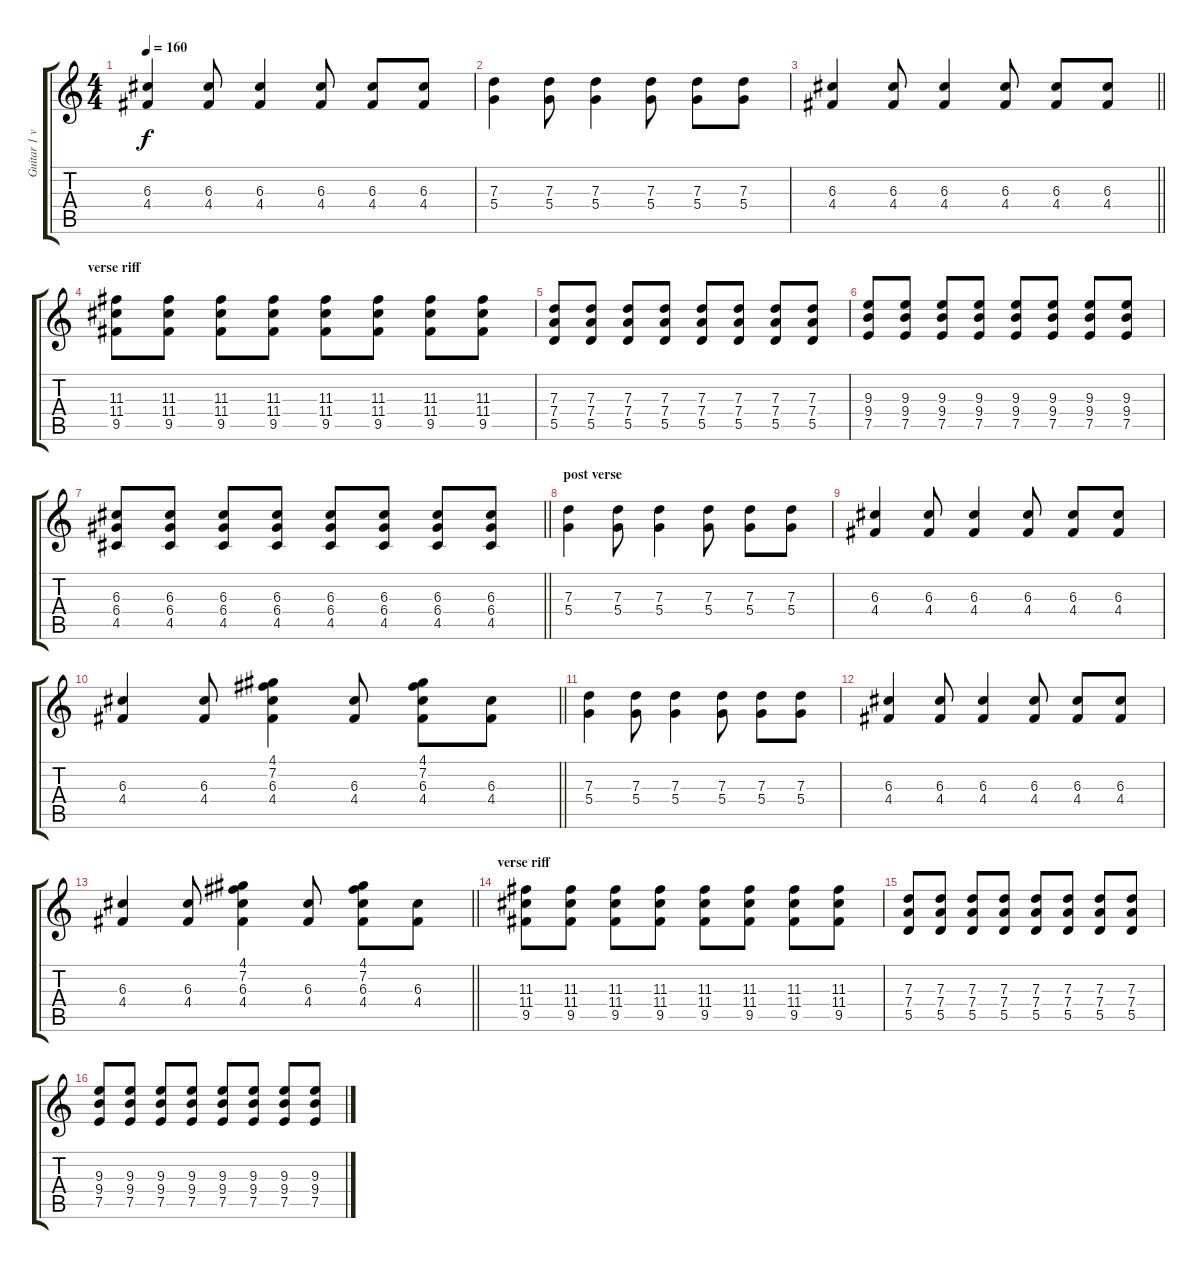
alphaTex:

\track ("Guitar 1 var" "Guitar 1 v") {mute instrument electricguitarclean}
\staff {score tabs}
\tuning (E4 B3 G3 D3 A2 E2) {hide}
\ts (4 4)
\tempo 160
\clef g2
\ks c
(6.3 4.4).4{dy f} (6.3 4.4).8 (6.3 4.4).4 (6.3 4.4).8 (6.3 4.4).8 (6.3 4.4).8 |
(7.3 5.4).4 (7.3 5.4).8 (7.3 5.4).4 (7.3 5.4).8 (7.3 5.4).8 (7.3 5.4).8 |
\barLineRight lightlight
(6.3 4.4).4 (6.3 4.4).8 (6.3 4.4).4 (6.3 4.4).8 (6.3 4.4).8 (6.3 4.4).8 |
\section ("" "verse riff")
(11.3 11.4 9.5).8 (11.3 11.4 9.5).8 (11.3 11.4 9.5).8 (11.3 11.4 9.5).8 (11.3 11.4 9.5).8 (11.3 11.4 9.5).8 (11.3 11.4 9.5).8 (11.3 11.4 9.5).8 |
(7.3 7.4 5.5).8 (7.3 7.4 5.5).8 (7.3 7.4 5.5).8 (7.3 7.4 5.5).8 (7.3 7.4 5.5).8 (7.3 7.4 5.5).8 (7.3 7.4 5.5).8 (7.3 7.4 5.5).8 |
(9.3 9.4 7.5).8 (9.3 9.4 7.5).8 (9.3 9.4 7.5).8 (9.3 9.4 7.5).8 (9.3 9.4 7.5).8 (9.3 9.4 7.5).8 (9.3 9.4 7.5).8 (9.3 9.4 7.5).8 |
\barLineRight lightlight
(6.3 6.4 4.5).8 (6.3 6.4 4.5).8 (6.3 6.4 4.5).8 (6.3 6.4 4.5).8 (6.3 6.4 4.5).8 (6.3 6.4 4.5).8 (6.3 6.4 4.5).8 (6.3 6.4 4.5).8 |
\section ("" "post verse")
(7.3 5.4).4 (7.3 5.4).8 (7.3 5.4).4 (7.3 5.4).8 (7.3 5.4).8 (7.3 5.4).8 |
(6.3 4.4).4 (6.3 4.4).8 (6.3 4.4).4 (6.3 4.4).8 (6.3 4.4).8 (6.3 4.4).8 |
\barLineRight lightlight
(6.3 4.4).4 (6.3 4.4).8 (4.1 7.2 6.3 4.4).4 (6.3 4.4).8 (4.1 7.2 6.3 4.4).8 (6.3 4.4).8 |
(7.3 5.4).4 (7.3 5.4).8 (7.3 5.4).4 (7.3 5.4).8 (7.3 5.4).8 (7.3 5.4).8 |
(6.3 4.4).4 (6.3 4.4).8 (6.3 4.4).4 (6.3 4.4).8 (6.3 4.4).8 (6.3 4.4).8 |
\barLineRight lightlight
(6.3 4.4).4 (6.3 4.4).8 (4.1 7.2 6.3 4.4).4 (6.3 4.4).8 (4.1 7.2 6.3 4.4).8 (6.3 4.4).8 |
\section ("" "verse riff")
(11.3 11.4 9.5).8 (11.3 11.4 9.5).8 (11.3 11.4 9.5).8 (11.3 11.4 9.5).8 (11.3 11.4 9.5).8 (11.3 11.4 9.5).8 (11.3 11.4 9.5).8 (11.3 11.4 9.5).8 |
(7.3 7.4 5.5).8 (7.3 7.4 5.5).8 (7.3 7.4 5.5).8 (7.3 7.4 5.5).8 (7.3 7.4 5.5).8 (7.3 7.4 5.5).8 (7.3 7.4 5.5).8 (7.3 7.4 5.5).8 |
(9.3 9.4 7.5).8 (9.3 9.4 7.5).8 (9.3 9.4 7.5).8 (9.3 9.4 7.5).8 (9.3 9.4 7.5).8 (9.3 9.4 7.5).8 (9.3 9.4 7.5).8 (9.3 9.4 7.5).8
